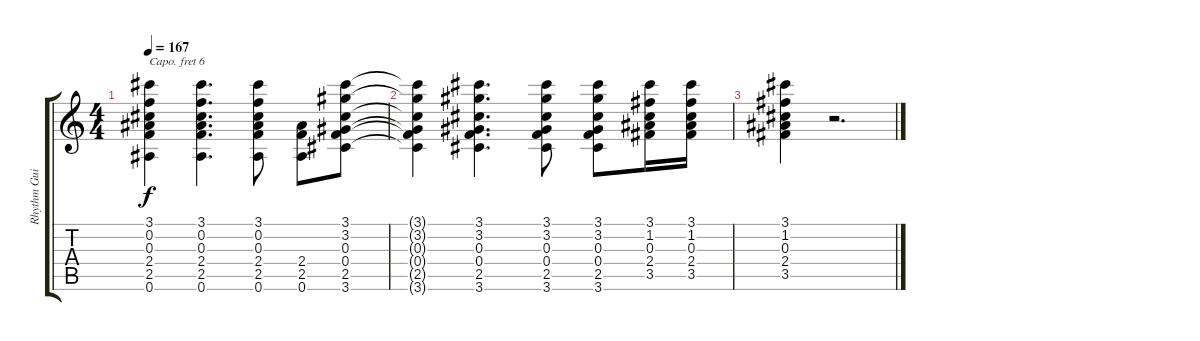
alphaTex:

\track ("Rhythm Guitar" "Rhythm Gui") {instrument electricguitarclean}
\staff {score tabs}
\capo 6
\tuning (E4 B3 G3 D3 A2 E2) {hide}
\ts (4 4)
\tempo 167
\clef g2
\ks c
(3.1 0.2 0.3 2.4 2.5 0.6).4{dy f} (3.1 0.2 0.3 2.4 2.5 0.6).4{d} (3.1 0.2 0.3 2.4 2.5 0.6).8 (2.4 2.5 0.6).8 (3.1 3.2 0.3 0.4 2.5 3.6).8 |
(3.1{t} 3.2{t} 0.3{t} 0.4{t} 2.5{t} 3.6{t}).4 (3.1 3.2 0.3 0.4 2.5 3.6).4{d} (3.1 3.2 0.3 0.4 2.5 3.6).8 (3.1 3.2 0.3 0.4 2.5 3.6).8 (3.1 1.2 0.3 2.4 3.5).16 (3.1 1.2 0.3 2.4 3.5).16 |
(3.1 1.2 0.3 2.4 3.5).4 r.2{d}
